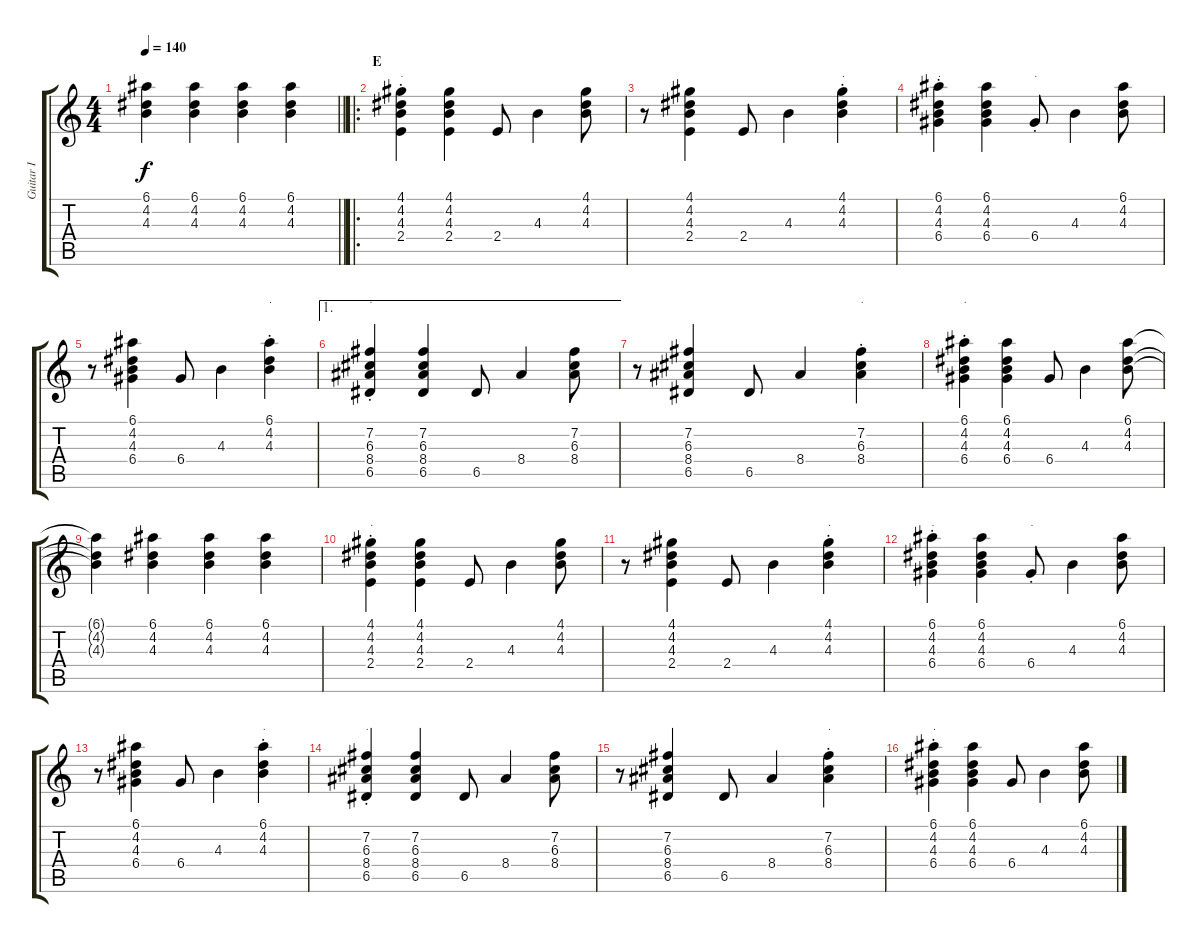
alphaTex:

\track ("Guitar I" "Guitar I") {instrument electricguitarjazz}
\staff {score tabs}
\tuning (E4 B3 G3 D3 A2 E2) {hide}
\ts (4 4)
\tempo 140
\clef g2
\barLineRight lightlight
\ks c
(6.1{t} 4.2{t} 4.3{t}).4{dy f} (6.1 4.2 4.3).4 (6.1 4.2 4.3).4 (6.1 4.2 4.3).4 |
\ro
\section ("" "E")
(4.1{st} 4.2{st} 4.3{st} 2.4{st}).4{txt "."} (4.1 4.2 4.3 2.4).4 2.4.8 4.3.4 (4.1 4.2 4.3).8 |
r.8 (4.1 4.2 4.3 2.4).4 2.4.8 4.3.4 (4.1{st} 4.2{st} 4.3{st}).4{txt "."} |
(6.1{st} 4.2{st} 4.3{st} 6.4{st}).4{txt "."} (6.1 4.2 4.3 6.4).4 6.4{st}.8{txt "."} 4.3.4 (6.1 4.2 4.3).8 |
r.8 (6.1 4.2 4.3 6.4).4 6.4.8 4.3.4 (6.1{st} 4.2{st} 4.3{st}).4{txt "."} |
\ae 1
(7.2{st} 6.3{st} 8.4{st} 6.5{st}).4{txt "."} (7.2 6.3 8.4 6.5).4 6.5.8 8.4.4 (7.2 6.3 8.4).8 |
r.8 (7.2 6.3 8.4 6.5).4 6.5.8 8.4.4 (7.2{st} 6.3{st} 8.4{st}).4{txt "."} |
(6.1{st} 4.2{st} 4.3{st} 6.4{st}).4{txt "."} (6.1 4.2 4.3 6.4).4 6.4.8 4.3.4 (6.1 4.2 4.3).8 |
(6.1{t} 4.2{t} 4.3{t}).4 (6.1 4.2 4.3).4 (6.1 4.2 4.3).4 (6.1 4.2 4.3).4 |
(4.1{st} 4.2{st} 4.3{st} 2.4{st}).4{txt "."} (4.1 4.2 4.3 2.4).4 2.4.8 4.3.4 (4.1 4.2 4.3).8 |
r.8 (4.1 4.2 4.3 2.4).4 2.4.8 4.3.4 (4.1{st} 4.2{st} 4.3{st}).4{txt "."} |
(6.1{st} 4.2{st} 4.3{st} 6.4{st}).4{txt "."} (6.1 4.2 4.3 6.4).4 6.4{st}.8{txt "."} 4.3.4 (6.1 4.2 4.3).8 |
r.8 (6.1 4.2 4.3 6.4).4 6.4.8 4.3.4 (6.1{st} 4.2{st} 4.3{st}).4{txt "."} |
(7.2{st} 6.3{st} 8.4{st} 6.5{st}).4{txt "."} (7.2 6.3 8.4 6.5).4 6.5.8 8.4.4 (7.2 6.3 8.4).8 |
r.8 (7.2 6.3 8.4 6.5).4 6.5.8 8.4.4 (7.2{st} 6.3{st} 8.4{st}).4{txt "."} |
(6.1{st} 4.2{st} 4.3{st} 6.4{st}).4{txt "."} (6.1 4.2 4.3 6.4).4 6.4.8 4.3.4 (6.1 4.2 4.3).8
